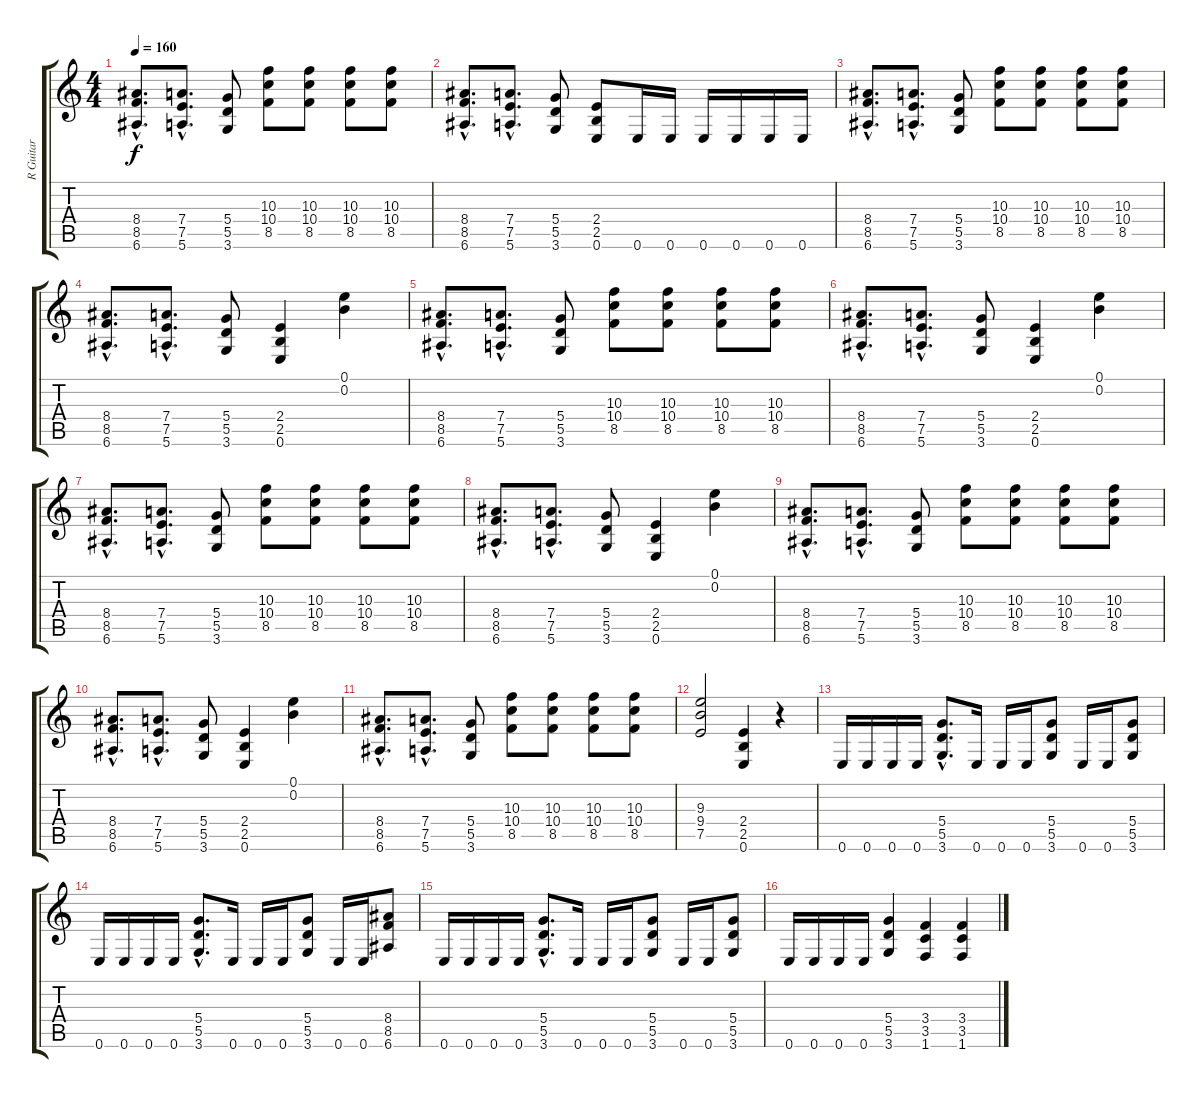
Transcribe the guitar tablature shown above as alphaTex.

\track ("R Guitar" "R Guitar") {instrument distortionguitar}
\staff {score tabs}
\tuning (E4 B3 G3 D3 A2 E2) {hide}
\ts (4 4)
\tempo 160
\clef g2
\ks c
(8.4{hac} 8.5{hac} 6.6{hac}).8{d dy f} (7.4{hac} 7.5{hac} 5.6{hac}).8{d} (5.4 5.5 3.6).8 (10.3 10.4 8.5).8 (10.3 10.4 8.5).8 (10.3 10.4 8.5).8 (10.3 10.4 8.5).8 |
(8.4{hac} 8.5{hac} 6.6{hac}).8{d} (7.4{hac} 7.5{hac} 5.6{hac}).8{d} (5.4 5.5 3.6).8 (2.4 2.5 0.6).8 0.6.16 0.6.16 0.6.16 0.6.16 0.6.16 0.6.16 |
(8.4{hac} 8.5{hac} 6.6{hac}).8{d} (7.4{hac} 7.5{hac} 5.6{hac}).8{d} (5.4 5.5 3.6).8 (10.3 10.4 8.5).8 (10.3 10.4 8.5).8 (10.3 10.4 8.5).8 (10.3 10.4 8.5).8 |
(8.4{hac} 8.5{hac} 6.6{hac}).8{d} (7.4{hac} 7.5{hac} 5.6{hac}).8{d} (5.4 5.5 3.6).8 (2.4 2.5 0.6).4 (0.1 0.2).4 |
(8.4{hac} 8.5{hac} 6.6{hac}).8{d} (7.4{hac} 7.5{hac} 5.6{hac}).8{d} (5.4 5.5 3.6).8 (10.3 10.4 8.5).8 (10.3 10.4 8.5).8 (10.3 10.4 8.5).8 (10.3 10.4 8.5).8 |
(8.4{hac} 8.5{hac} 6.6{hac}).8{d} (7.4{hac} 7.5{hac} 5.6{hac}).8{d} (5.4 5.5 3.6).8 (2.4 2.5 0.6).4 (0.1 0.2).4 |
(8.4{hac} 8.5{hac} 6.6{hac}).8{d} (7.4{hac} 7.5{hac} 5.6{hac}).8{d} (5.4 5.5 3.6).8 (10.3 10.4 8.5).8 (10.3 10.4 8.5).8 (10.3 10.4 8.5).8 (10.3 10.4 8.5).8 |
(8.4{hac} 8.5{hac} 6.6{hac}).8{d} (7.4{hac} 7.5{hac} 5.6{hac}).8{d} (5.4 5.5 3.6).8 (2.4 2.5 0.6).4 (0.1 0.2).4 |
(8.4{hac} 8.5{hac} 6.6{hac}).8{d} (7.4{hac} 7.5{hac} 5.6{hac}).8{d} (5.4 5.5 3.6).8 (10.3 10.4 8.5).8 (10.3 10.4 8.5).8 (10.3 10.4 8.5).8 (10.3 10.4 8.5).8 |
(8.4{hac} 8.5{hac} 6.6{hac}).8{d} (7.4{hac} 7.5{hac} 5.6{hac}).8{d} (5.4 5.5 3.6).8 (2.4 2.5 0.6).4 (0.1 0.2).4 |
(8.4{hac} 8.5{hac} 6.6{hac}).8{d} (7.4{hac} 7.5{hac} 5.6{hac}).8{d} (5.4 5.5 3.6).8 (10.3 10.4 8.5).8 (10.3 10.4 8.5).8 (10.3 10.4 8.5).8 (10.3 10.4 8.5).8 |
(9.3 9.4 7.5).2 (2.4 2.5 0.6).4 r.4 |
0.6.16 0.6.16 0.6.16 0.6.16 (5.4{hac} 5.5{hac} 3.6{hac}).8{d} 0.6.16 0.6.16 0.6.16 (5.4 5.5 3.6).8 0.6.16 0.6.16 (5.4 5.5 3.6).8 |
0.6.16 0.6.16 0.6.16 0.6.16 (5.4{hac} 5.5{hac} 3.6{hac}).8{d} 0.6.16 0.6.16 0.6.16 (5.4 5.5 3.6).8 0.6.16 0.6.16 (8.4 8.5 6.6).8 |
0.6.16 0.6.16 0.6.16 0.6.16 (5.4{hac} 5.5{hac} 3.6{hac}).8{d} 0.6.16 0.6.16 0.6.16 (5.4 5.5 3.6).8 0.6.16 0.6.16 (5.4 5.5 3.6).8 |
0.6.16 0.6.16 0.6.16 0.6.16 (5.4 5.5 3.6).4 (3.4 3.5 1.6).4 (3.4 3.5 1.6).4
